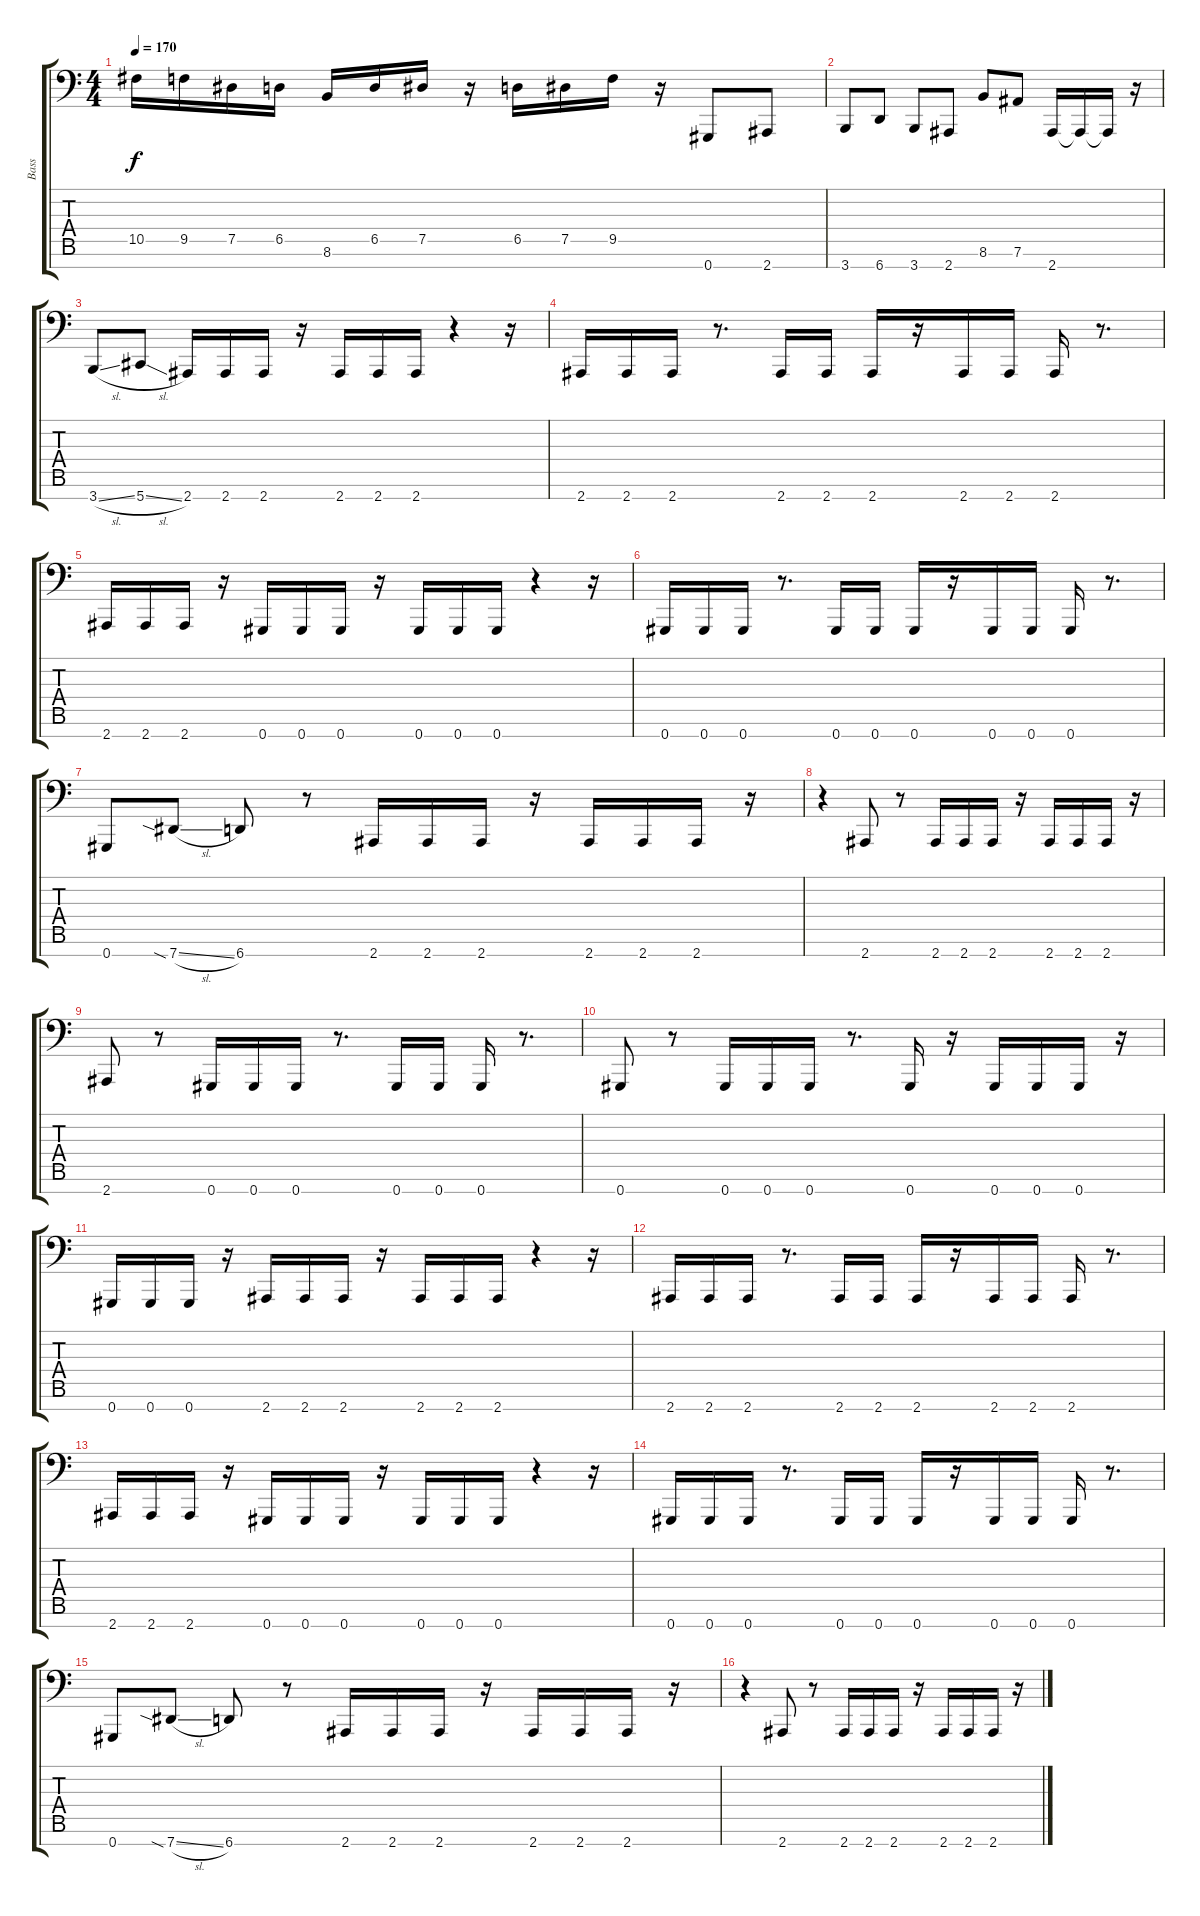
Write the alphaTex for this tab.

\track ("Bass" "Bass") {instrument electricbassfinger}
\staff {score tabs}
\tuning (Eb3 Bb2 Gb2 Db2 Ab1 Eb1 Ab0) {hide}
\ts (4 4)
\tempo 170
\clef f4
\ks c
10.5.16{dy f} 9.5.16 7.5.16 6.5.16 8.6.16 6.5.16 7.5.16 r.16 6.5.16 7.5.16 9.5.16 r.16 0.7.8 2.7.8 |
3.7.8 6.7.8 3.7.8 2.7.8 8.6.8 7.6.8 2.7.16 2.7{t}.16 2.7{t}.16 r.16 |
3.7{sl}.8 5.7{sl}.8 2.7.16 2.7.16 2.7.16 r.16 2.7.16 2.7.16 2.7.16 r.4 r.16 |
2.7.16 2.7.16 2.7.16 r.8{d} 2.7.16 2.7.16 2.7.16 r.16 2.7.16 2.7.16 2.7.16 r.8{d} |
2.7.16 2.7.16 2.7.16 r.16 0.7.16 0.7.16 0.7.16 r.16 0.7.16 0.7.16 0.7.16 r.4 r.16 |
0.7.16 0.7.16 0.7.16 r.8{d} 0.7.16 0.7.16 0.7.16 r.16 0.7.16 0.7.16 0.7.16 r.8{d} |
0.7.8 7.7{sia sl}.8 6.7.8 r.8 2.7.16 2.7.16 2.7.16 r.16 2.7.16 2.7.16 2.7.16 r.16 |
r.4 2.7.8 r.8 2.7.16 2.7.16 2.7.16 r.16 2.7.16 2.7.16 2.7.16 r.16 |
2.7.8 r.8 0.7.16 0.7.16 0.7.16 r.8{d} 0.7.16 0.7.16 0.7.16 r.8{d} |
0.7.8 r.8 0.7.16 0.7.16 0.7.16 r.8{d} 0.7.16 r.16 0.7.16 0.7.16 0.7.16 r.16 |
0.7.16 0.7.16 0.7.16 r.16 2.7.16 2.7.16 2.7.16 r.16 2.7.16 2.7.16 2.7.16 r.4 r.16 |
2.7.16 2.7.16 2.7.16 r.8{d} 2.7.16 2.7.16 2.7.16 r.16 2.7.16 2.7.16 2.7.16 r.8{d} |
2.7.16 2.7.16 2.7.16 r.16 0.7.16 0.7.16 0.7.16 r.16 0.7.16 0.7.16 0.7.16 r.4 r.16 |
0.7.16 0.7.16 0.7.16 r.8{d} 0.7.16 0.7.16 0.7.16 r.16 0.7.16 0.7.16 0.7.16 r.8{d} |
0.7.8 7.7{sia sl}.8 6.7.8 r.8 2.7.16 2.7.16 2.7.16 r.16 2.7.16 2.7.16 2.7.16 r.16 |
r.4 2.7.8 r.8 2.7.16 2.7.16 2.7.16 r.16 2.7.16 2.7.16 2.7.16 r.16
